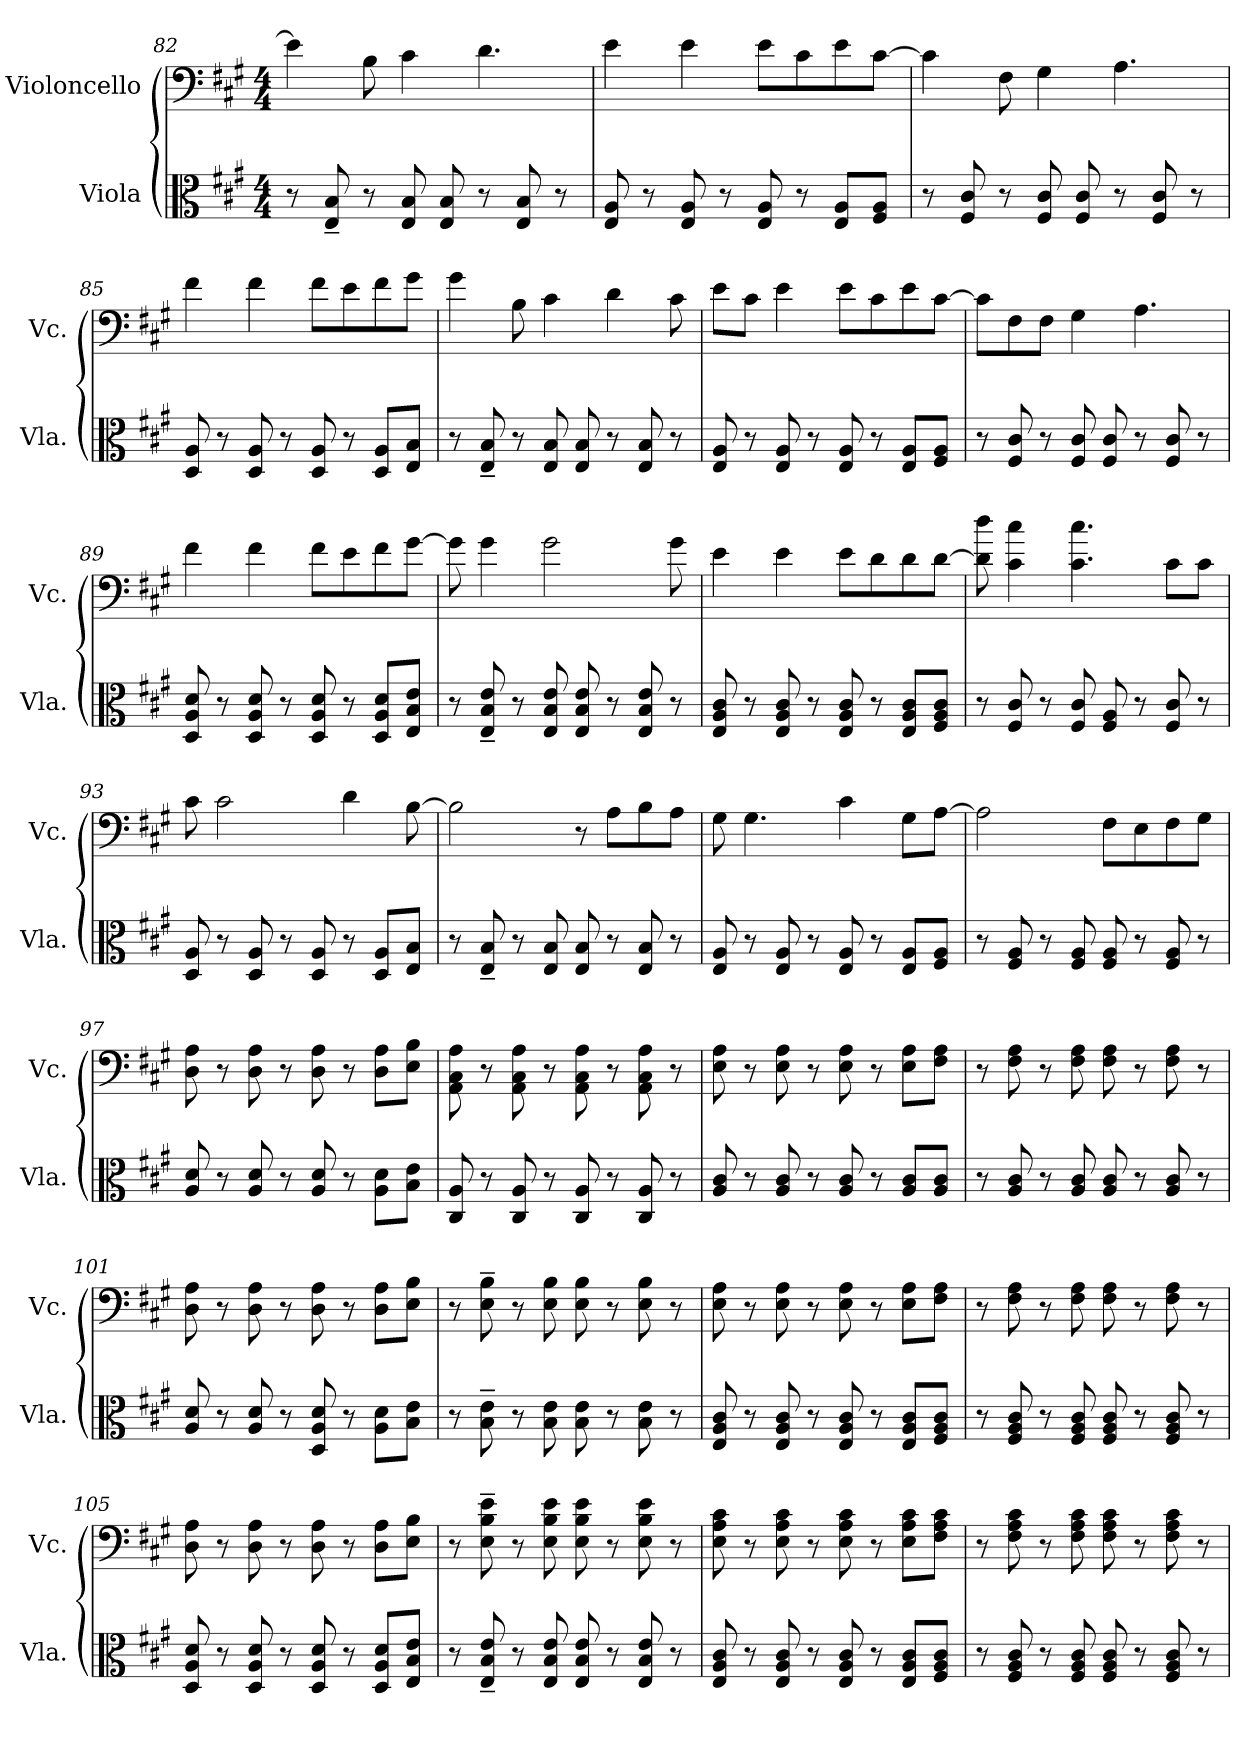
**kern	**kern
*part2	*part1
*staff2	*staff1
*I"Viola	*I"Violoncello
*I'Vla.	*I'Vc.
*clefC3	*clefF4
*k[f#c#g#]	*k[f#c#g#]
*M4/4	*M4/4
=82	=82
8r	4e\]
8E/~ 8B/~	.
8r	8B\
8E/ 8B/	4c#\
8E/ 8B/	.
8r	4.d\
8E/ 8B/	.
8r	.
!!LO:LB:g=z
=83	=83
8E/ 8A/	4e\
8r	.
8E/ 8A/	4e\
8r	.
8E/ 8A/	8e\L
8r	8c#\
8E/ 8A/L	8e\
8F#/ 8A/J	[8c#\J
=84	=84
8r	4c#\]
8F#/ 8c#/	.
8r	8F#\
8F#/ 8c#/	4G#\
8F#/ 8c#/	.
8r	4.A\
8F#/ 8c#/	.
8r	.
=85	=85
8D/ 8A/	4f#\
8r	.
8D/ 8A/	4f#\
8r	.
8D/ 8A/	8f#\L
8r	8e\
8D/ 8A/L	8f#\
8E/ 8B/J	8g#\J
=86	=86
8r	4g#\
8E/~ 8B/~	.
8r	8B\
8E/ 8B/	4c#\
8E/ 8B/	.
8r	4d\
8E/ 8B/	.
8r	8c#\
=87	=87
8E/ 8A/	8e\L
8r	8c#\J
8E/ 8A/	4e\
8r	.
8E/ 8A/	8e\L
8r	8c#\
8E/ 8A/L	8e\
8F#/ 8A/J	[8c#\J
!!LO:PB:g=z
=88	=88
8r	8c#\L]
8F#/ 8c#/	8F#\
8r	8F#\J
8F#/ 8c#/	4G#\
8F#/ 8c#/	.
8r	4.A\
8F#/ 8c#/	.
8r	.
=89	=89
8D/ 8A/ 8d/	4f#\
8r	.
8D/ 8A/ 8d/	4f#\
8r	.
8D/ 8A/ 8d/	8f#\L
8r	8e\
8D/ 8A/ 8d/L	8f#\
8E/ 8B/ 8e/J	[8g#\J
=90	=90
8r	8g#\]
8E/~ 8B/~ 8e/~	4g#\
8r	.
8E/ 8B/ 8e/	2g#\
8E/ 8B/ 8e/	.
8r	.
8E/ 8B/ 8e/	.
8r	8g#\
=91	=91
8E/ 8A/ 8c#/	4e\
8r	.
8E/ 8A/ 8c#/	4e\
8r	.
8E/ 8A/ 8c#/	8e\L
8r	8d\
8E/ 8A/ 8c#/L	8d\
8F#/ 8A/ 8c#/J	[8d\J
=92	=92
8r	8d\] 8dd\
8F#/ 8c#/	4c#\ 4cc#\
8r	.
8F#/ 8c#/	4.c#\ 4.cc#\
8F#/ 8A/	.
8r	.
8F#/ 8c#/	8c#\L
8r	8c#\J
!!LO:LB:g=z
=93	=93
8D/ 8A/	8c#\
8r	2c#\
8D/ 8A/	.
8r	.
8D/ 8A/	.
8r	4d\
8D/ 8A/L	.
8E/ 8B/J	[8B\
=94	=94
8r	2B\]
8E/~ 8B/~	.
8r	.
8E/ 8B/	.
8E/ 8B/	8r
8r	8A\L
8E/ 8B/	8B\
8r	8A\J
=95	=95
8E/ 8A/	8G#\
8r	4.G#\
8E/ 8A/	.
8r	.
8E/ 8A/	4c#\
8r	.
8E/ 8A/L	8G#\L
8F#/ 8A/J	[8A\J
=96	=96
8r	2A\]
8F#/ 8A/	.
8r	.
8F#/ 8A/	.
8F#/ 8A/	8F#\L
8r	8E\
8F#/ 8A/	8F#\
8r	8G#\J
=97	=97
8A/ 8d/	8D\ 8A\
8r	8r
8A/ 8d/	8D\ 8A\
8r	8r
8A/ 8d/	8D\ 8A\
8r	8r
8A\ 8d\L	8D\ 8A\L
8B\ 8e\J	8E\ 8B\J
!!LO:LB:g=z
=98	=98
8C#/ 8A/	8AA\ 8C#\ 8A\
8r	8r
8C#/ 8A/	8AA\ 8C#\ 8A\
8r	8r
8C#/ 8A/	8AA\ 8C#\ 8A\
8r	8r
8C#/ 8A/	8AA\ 8C#\ 8A\
8r	8r
=99	=99
8A/ 8c#/	8E\ 8A\
8r	8r
8A/ 8c#/	8E\ 8A\
8r	8r
8A/ 8c#/	8E\ 8A\
8r	8r
8A/ 8c#/L	8E\ 8A\L
8A/ 8c#/J	8F#\ 8A\J
=100	=100
8r	8r
8A/ 8c#/	8F#\ 8A\
8r	8r
8A/ 8c#/	8F#\ 8A\
8A/ 8c#/	8F#\ 8A\
8r	8r
8A/ 8c#/	8F#\ 8A\
8r	8r
=101	=101
8A/ 8d/	8D\ 8A\
8r	8r
8A/ 8d/	8D\ 8A\
8r	8r
8D/ 8A/ 8d/	8D\ 8A\
8r	8r
8A\ 8d\L	8D\ 8A\L
8B\ 8e\J	8E\ 8B\J
=102	=102
8r	8r
8B\~ 8e\~	8E\~ 8B\~
8r	8r
8B\ 8e\	8E\ 8B\
8B\ 8e\	8E\ 8B\
8r	8r
8B\ 8e\	8E\ 8B\
8r	8r
=103	=103
8E/ 8A/ 8c#/	8E\ 8A\
8r	8r
8E/ 8A/ 8c#/	8E\ 8A\
8r	8r
8E/ 8A/ 8c#/	8E\ 8A\
8r	8r
8E/ 8A/ 8c#/L	8E\ 8A\L
8F#/ 8A/ 8c#/J	8F#\ 8A\J
!!LO:LB:g=z
=104	=104
8r	8r
8F#/ 8A/ 8c#/	8F#\ 8A\
8r	8r
8F#/ 8A/ 8c#/	8F#\ 8A\
8F#/ 8A/ 8c#/	8F#\ 8A\
8r	8r
8F#/ 8A/ 8c#/	8F#\ 8A\
8r	8r
=105	=105
8D/ 8A/ 8d/	8D\ 8A\
8r	8r
8D/ 8A/ 8d/	8D\ 8A\
8r	8r
8D/ 8A/ 8d/	8D\ 8A\
8r	8r
8D/ 8A/ 8d/L	8D\ 8A\L
8E/ 8B/ 8e/J	8E\ 8B\J
=106	=106
8r	8r
8E/~ 8B/~ 8e/~	8E\~ 8B\~ 8e\~
8r	8r
8E/ 8B/ 8e/	8E\ 8B\ 8e\
8E/ 8B/ 8e/	8E\ 8B\ 8e\
8r	8r
8E/ 8B/ 8e/	8E\ 8B\ 8e\
8r	8r
=107	=107
8E/ 8A/ 8c#/	8E\ 8A\ 8c#\
8r	8r
8E/ 8A/ 8c#/	8E\ 8A\ 8c#\
8r	8r
8E/ 8A/ 8c#/	8E\ 8A\ 8c#\
8r	8r
8E/ 8A/ 8c#/L	8E\ 8A\ 8c#\L
8F#/ 8A/ 8c#/J	8F#\ 8A\ 8c#\J
=108	=108
8r	8r
8F#/ 8A/ 8c#/	8F#\ 8A\ 8c#\
8r	8r
8F#/ 8A/ 8c#/	8F#\ 8A\ 8c#\
8F#/ 8A/ 8c#/	8F#\ 8A\ 8c#\
8r	8r
8F#/ 8A/ 8c#/	8F#\ 8A\ 8c#\
8r	8r
=	=
*-	*-
